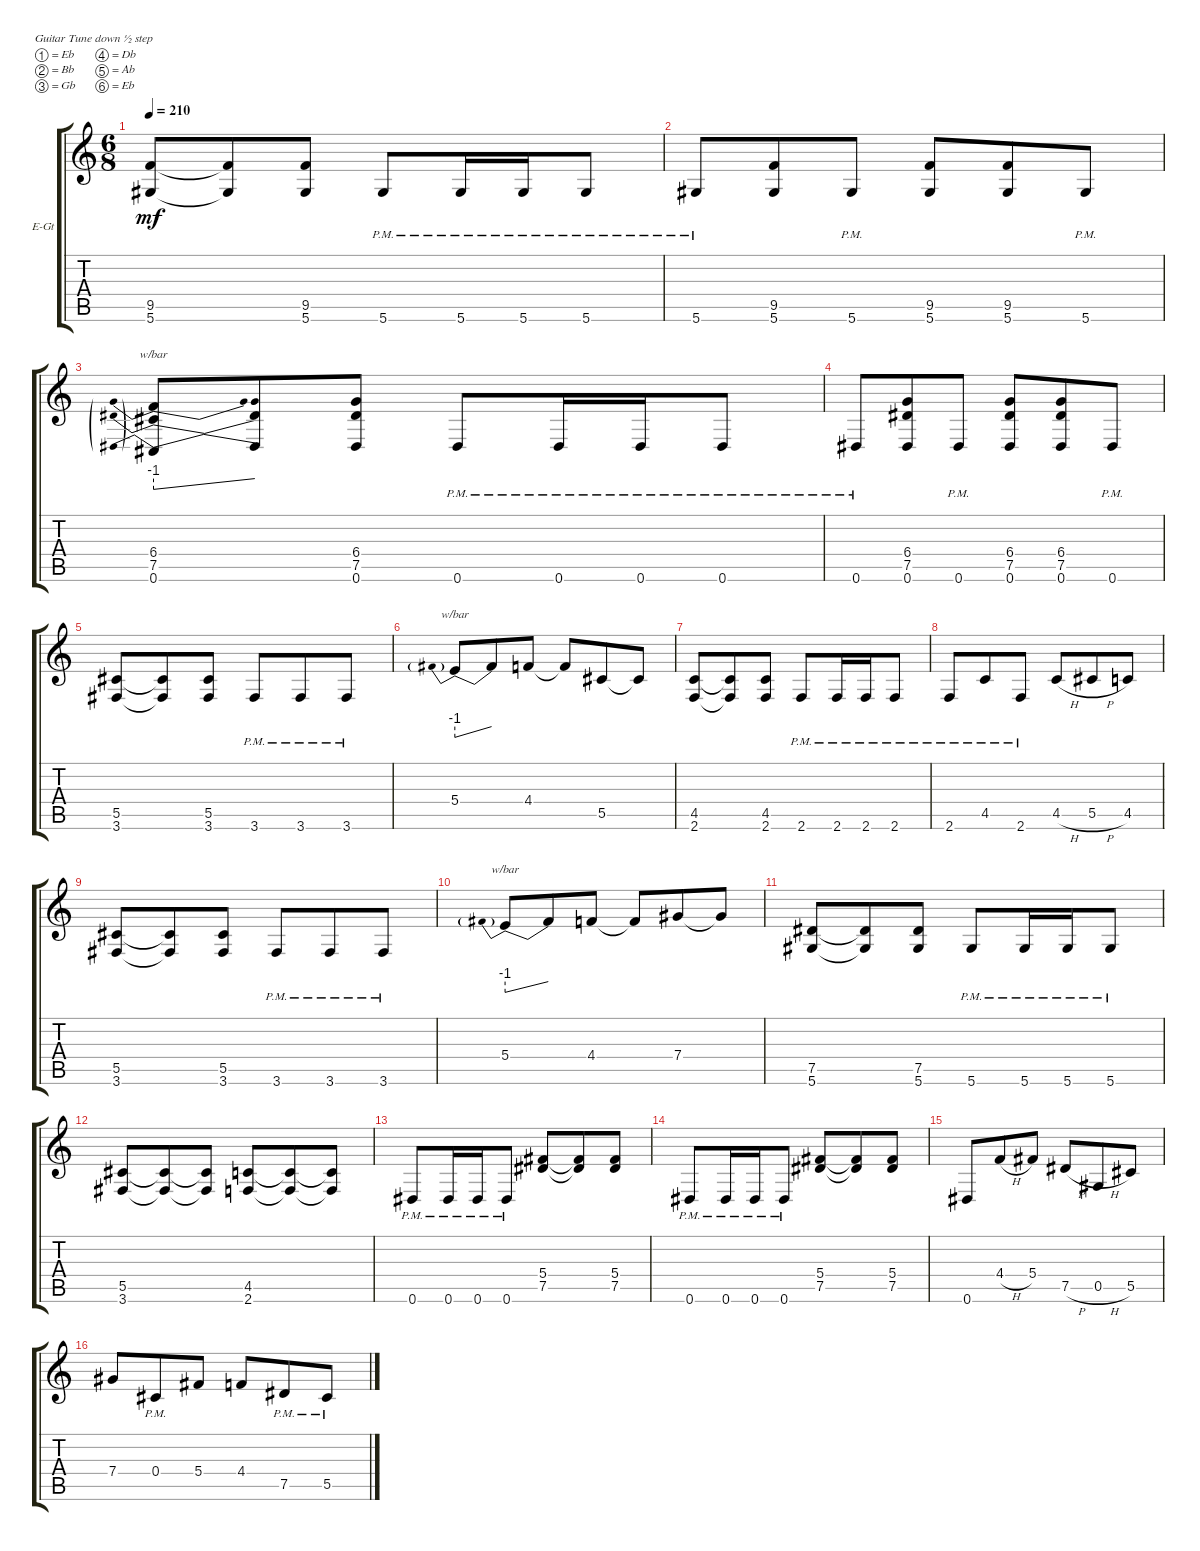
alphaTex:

\bracketExtendMode groupsimilarinstruments
\firstSystemTrackNameOrientation horizontal
\otherSystemsTrackNameOrientation horizontal
\track ("right" "E-Gt") {instrument distortionguitar}
\staff {score tabs}
\tuning (Eb4 Bb3 Gb3 Db3 Ab2 Eb2)
\ts (6 8)
\tempo 210
\clef g2
\ks c
(5.6 9.5).8{dy mf} (5.6{t} 9.5{t}).8 (5.6 9.5).8 5.6{pm}.8 5.6{pm}.16 5.6{pm}.16 5.6{pm}.8 |
5.6{pm}.8 (9.5 5.6).8 5.6{pm}.8 (9.5 5.6).8 (9.5 5.6).8 5.6{pm}.8 |
(0.6 7.5 6.4).8{tbe (predivedive default 0 -4 30 0)} (0.6{t} 7.5{t}).8 (0.6 7.5 6.4).8 0.6{pm}.8 0.6{pm}.16 0.6{pm}.16 0.6{pm}.8 |
0.6{pm}.8 (7.5 0.6 6.4).8 0.6{pm}.8 (7.5 0.6 6.4).8 (7.5 0.6 6.4).8 0.6{pm}.8 |
(3.6 5.5).8 (3.6{t} 5.5{t}).8 (3.6 5.5).8 3.6{pm}.8 3.6{pm}.8 3.6{pm}.8 |
5.4.8{tbe (predivedive default 0 -4 30 0)} 5.4{t}.8 4.4.8 4.4{t}.8 5.5.8 5.5{t}.8 |
(2.6 4.5).8 (2.6{t} 4.5{t}).8 (2.6 4.5).8 2.6{pm}.8 2.6{pm}.16 2.6{pm}.16 2.6{pm}.8 |
2.6{pm}.8 4.5{pm}.8 2.6{pm}.8 4.5{h}.8 5.5{h}.8 4.5.8 |
(3.6 5.5).8 (3.6{t} 5.5{t}).8 (3.6 5.5).8 3.6{pm}.8 3.6{pm}.8 3.6{pm}.8 |
5.4.8{tbe (predivedive default 0 -4 30 0)} 5.4{t}.8 4.4.8 4.4{t}.8 7.4.8 7.4{t}.8 |
(5.6 7.5).8 (5.6{t} 7.5{t}).8 (5.6 7.5).8 5.6{pm}.8 5.6{pm}.16 5.6{pm}.16 5.6{pm}.8 |
(3.6 5.5).8 (3.6{t} 5.5{t}).8 (3.6{t} 5.5{t}).8 (2.6 4.5).8 (2.6{t} 4.5{t}).8 (2.6{t} 4.5{t}).8 |
0.6{pm}.8 0.6{pm}.16 0.6{pm}.16 0.6{pm}.8 (7.5 5.4).8 (7.5{t} 5.4{t}).8 (7.5 5.4).8 |
0.6{pm}.8 0.6{pm}.16 0.6{pm}.16 0.6{pm}.8 (7.5 5.4).8 (7.5{t} 5.4{t}).8 (7.5 5.4).8 |
0.6.8 4.4{h}.8 5.4.8 7.5{h}.8 0.5{h}.8 5.5.8 |
7.4.8 0.4{pm}.8 5.4.8 4.4.8 7.5{pm}.8 5.5{pm}.8
